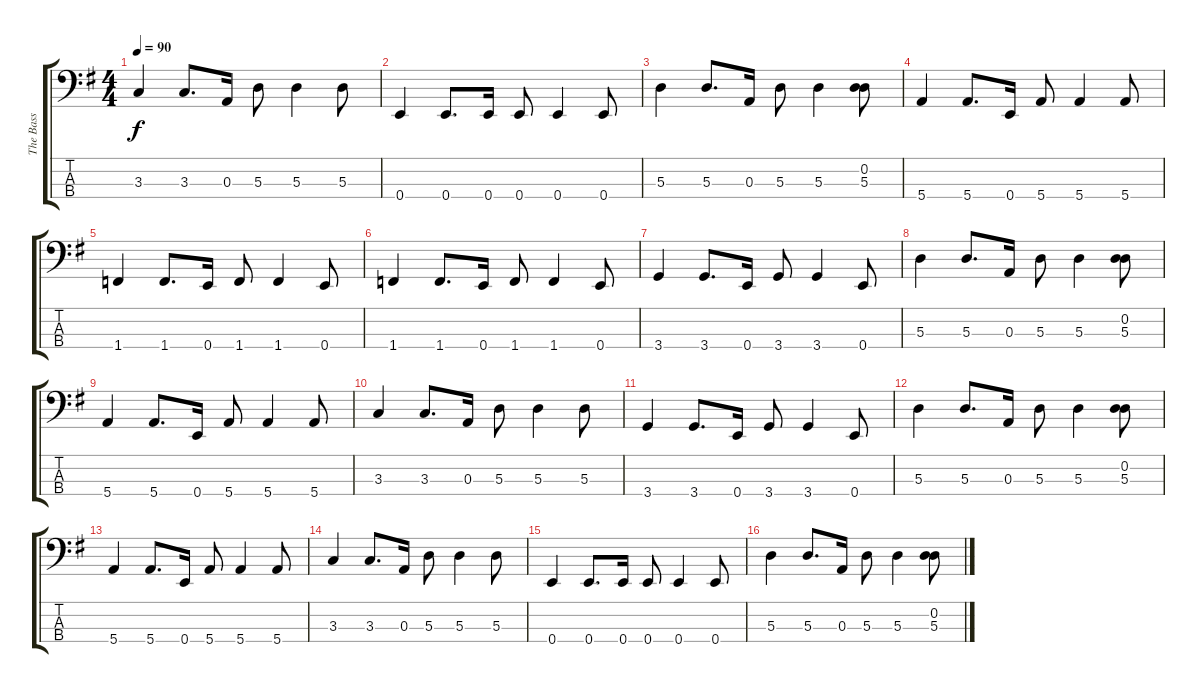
\track ("The Bass" "The Bass") {instrument electricbassfinger}
\staff {score tabs}
\tuning (G2 D2 A1 E1) {hide}
\ts (4 4)
\tempo 90
\clef f4
\ks g
3.3.4{dy f} 3.3.8{d} 0.3.16 5.3.8 5.3.4 5.3.8 |
0.4.4 0.4.8{d} 0.4.16 0.4.8 0.4.4 0.4.8 |
5.3.4 5.3.8{d} 0.3.16 5.3.8 5.3.4 (0.2 5.3).8 |
5.4.4 5.4.8{d} 0.4.16 5.4.8 5.4.4 5.4.8 |
1.4.4 1.4.8{d} 0.4.16 1.4.8 1.4.4 0.4.8 |
1.4.4 1.4.8{d} 0.4.16 1.4.8 1.4.4 0.4.8 |
3.4.4 3.4.8{d} 0.4.16 3.4.8 3.4.4 0.4.8 |
5.3.4 5.3.8{d} 0.3.16 5.3.8 5.3.4 (0.2 5.3).8 |
5.4.4 5.4.8{d} 0.4.16 5.4.8 5.4.4 5.4.8 |
3.3.4 3.3.8{d} 0.3.16 5.3.8 5.3.4 5.3.8 |
3.4.4 3.4.8{d} 0.4.16 3.4.8 3.4.4 0.4.8 |
5.3.4 5.3.8{d} 0.3.16 5.3.8 5.3.4 (0.2 5.3).8 |
5.4.4 5.4.8{d} 0.4.16 5.4.8 5.4.4 5.4.8 |
3.3.4 3.3.8{d} 0.3.16 5.3.8 5.3.4 5.3.8 |
0.4.4 0.4.8{d} 0.4.16 0.4.8 0.4.4 0.4.8 |
5.3.4 5.3.8{d} 0.3.16 5.3.8 5.3.4 (0.2 5.3).8
